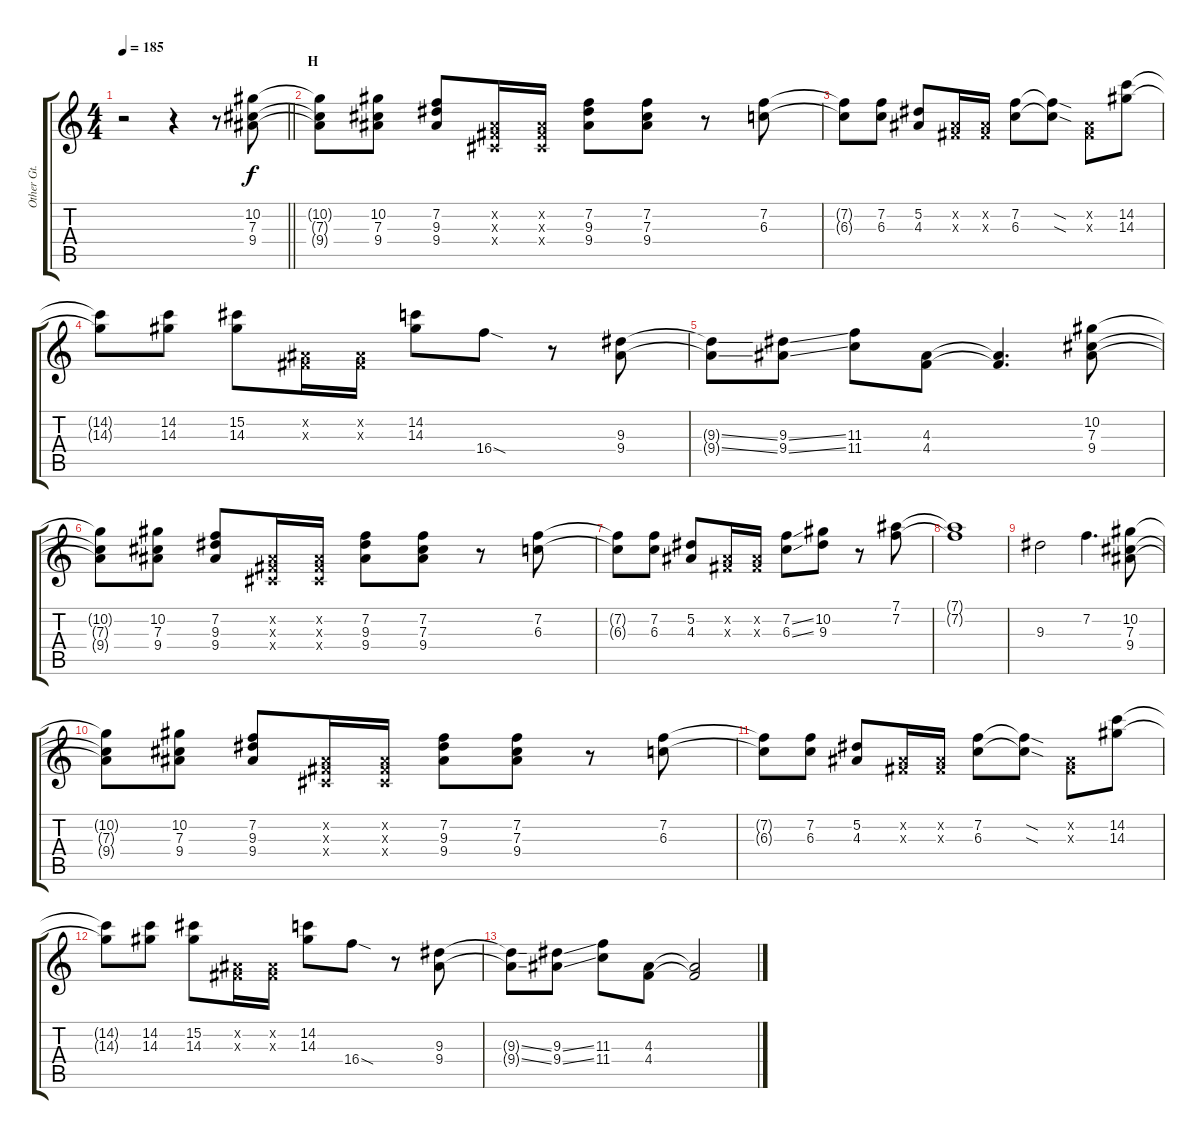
\track ("Other Gt. 1" "Other Gt. ") {instrument distortionguitar}
\staff {score tabs}
\tuning (Eb4 Bb3 Gb3 Db3 Ab2 Eb2) {hide}
\ts (4 4)
\tempo 185
\clef g2
\barLineRight lightlight
\ks c
r.2{dy f} r.4 r.8 (10.2 7.3 9.4).8{volume 8 instrument distortionguitar} |
\section ("" "H")
(10.2{t} 7.3{t} 9.4{t}).8 (10.2 7.3 9.4).8 (7.2 9.3 9.4).8 (0.2{x} 0.3{x} 0.4{x}).16 (0.2{x} 0.3{x} 0.4{x}).16 (7.2 9.3 9.4).8 (7.2 7.3 9.4).8 r.8 (7.2 6.3).8 |
(7.2{t} 6.3{t}).8 (7.2 6.3).8 (5.2 4.3).8 (0.2{x} 0.3{x}).16 (0.2{x} 0.3{x}).16 (7.2 6.3).8 (7.2{sod t} 6.3{sod t}).8 (0.2{x} 0.3{x}).8 (14.2 14.3).8 |
(14.2{t} 14.3{t}).8 (14.2 14.3).8 (15.2 14.3).8 (0.2{x} 0.3{x}).16 (0.2{x} 0.3{x}).16 (14.2 14.3).8 16.4{sod}.8 r.8 (9.3 9.4).8 |
(9.3{ss t} 9.4{ss t}).8 (9.3{ss} 9.4{ss}).8 (11.3 11.4).8 (4.3 4.4).8 (4.3{t} 4.4{t}).4{d} (10.2 7.3 9.4).8 |
(10.2{t} 7.3{t} 9.4{t}).8 (10.2 7.3 9.4).8 (7.2 9.3 9.4).8 (0.2{x} 0.3{x} 0.4{x}).16 (0.2{x} 0.3{x} 0.4{x}).16 (7.2 9.3 9.4).8 (7.2 7.3 9.4).8 r.8 (7.2 6.3).8 |
(7.2{t} 6.3{t}).8 (7.2 6.3).8 (5.2 4.3).8 (0.2{x} 0.3{x}).16 (0.2{x} 0.3{x}).16 (7.2{ss} 6.3{ss}).8 (10.2 9.3).8 r.8 (7.1 7.2).8 |
(7.1{t} 7.2{t}).1 |
9.3.2 7.2.4{d} (10.2 7.3 9.4).8 |
(10.2{t} 7.3{t} 9.4{t}).8 (10.2 7.3 9.4).8 (7.2 9.3 9.4).8 (0.2{x} 0.3{x} 0.4{x}).16 (0.2{x} 0.3{x} 0.4{x}).16 (7.2 9.3 9.4).8 (7.2 7.3 9.4).8 r.8 (7.2 6.3).8 |
(7.2{t} 6.3{t}).8 (7.2 6.3).8 (5.2 4.3).8 (0.2{x} 0.3{x}).16 (0.2{x} 0.3{x}).16 (7.2 6.3).8 (7.2{sod t} 6.3{sod t}).8 (0.2{x} 0.3{x}).8 (14.2 14.3).8 |
(14.2{t} 14.3{t}).8 (14.2 14.3).8 (15.2 14.3).8 (0.2{x} 0.3{x}).16 (0.2{x} 0.3{x}).16 (14.2 14.3).8 16.4{sod}.8 r.8 (9.3 9.4).8 |
(9.3{ss t} 9.4{ss t}).8 (9.3{ss} 9.4{ss}).8 (11.3 11.4).8 (4.3 4.4).8 (4.3{t} 4.4{t}).2
